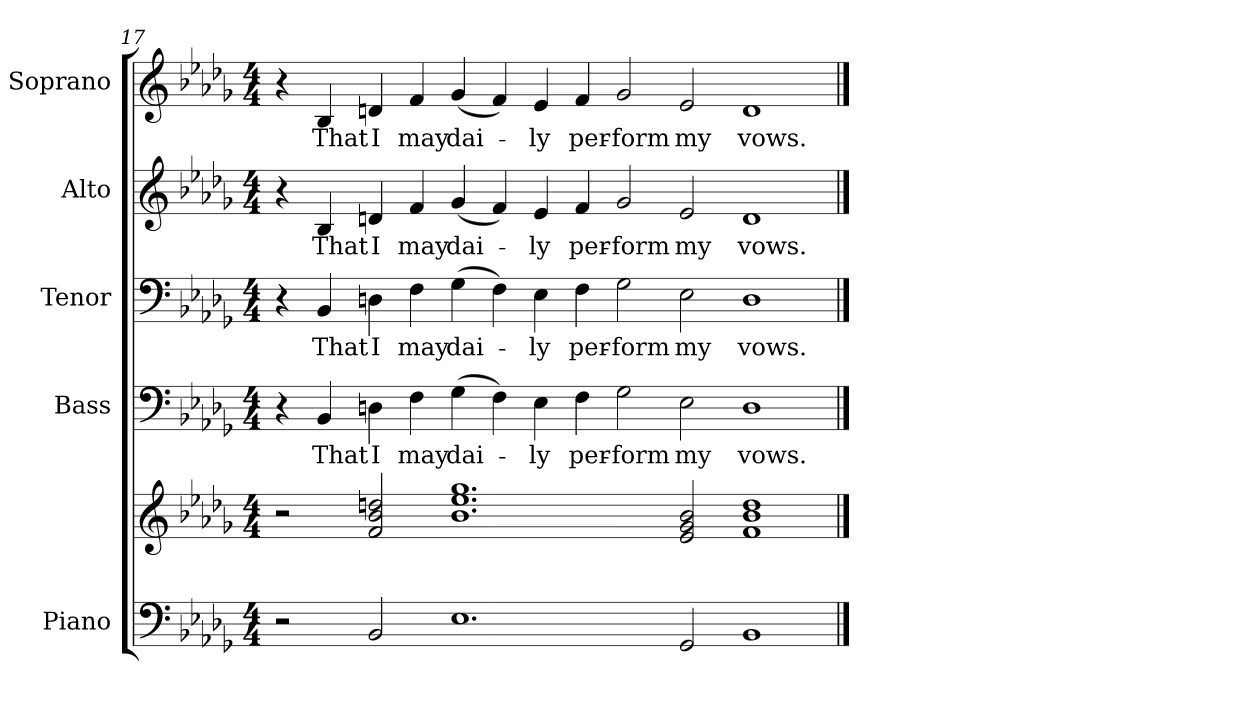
**kern	**kern	**kern	**text	**kern	**text	**kern	**text	**kern	**text
*part5	*part5	*part4	*part4	*part3	*part3	*part2	*part2	*part1	*part1
*staff6	*staff5	*staff4	*staff4	*staff3	*staff3	*staff2	*staff2	*staff1	*staff1
*I"Piano	*	*I"Bass	*	*I"Tenor	*	*I"Alto	*	*I"Soprano	*
*I'Pno.	*	*I'B.	*	*I'T.	*	*I'A.	*	*I'S.	*
!!LO:PB:g=z
*clefF4	*clefG2	*clefF4	*	*clefF4	*	*clefG2	*	*clefG2	*
*k[b-e-a-d-g-]	*k[b-e-a-d-g-]	*k[b-e-a-d-g-]	*	*k[b-e-a-d-g-]	*	*k[b-e-a-d-g-]	*	*k[b-e-a-d-g-]	*
*D-:	*D-:	*D-:	*	*D-:	*	*D-:	*	*D-:	*
*M4/4	*M4/4	*M4/4	*	*M4/4	*	*M4/4	*	*M4/4	*
=17	=17	=17	=17	=17	=17	=17	=17	=17	=17
2r	2r	4r	.	4r	.	4r	.	4r	.
!	!	!	!LO:LY:b:color=#000000	!	!	!	!	!	!
!	!	!	!	!	!LO:LY:b:color=#000000	!	!	!	!
!	!	!	!	!	!	!	!LO:LY:b:color=#000000	!	!
!	!	!	!	!	!	!	!	!	!LO:LY:b:color=#000000
.	.	4BB-i/	That	4BB-i/	That	4B-i/	That	4B-i/	That
!	!	!	!LO:LY:b:color=#000000	!	!	!	!	!	!
!	!	!	!	!	!LO:LY:b:color=#000000	!	!	!	!
!	!	!	!	!	!	!	!LO:LY:b:color=#000000	!	!
!	!	!	!	!	!	!	!	!	!LO:LY:b:color=#000000
2BB-i/	2fi/ 2b-i 2ddni	4Dni\	I	4Dni\	I	4dni/	I	4dni/	I
!	!	!	!LO:LY:b:color=#000000	!	!	!	!	!	!
!	!	!	!	!	!LO:LY:b:color=#000000	!	!	!	!
!	!	!	!	!	!	!	!LO:LY:b:color=#000000	!	!
!	!	!	!	!	!	!	!	!	!LO:LY:b:color=#000000
.	.	4Fi\	may	4Fi\	may	4fi/	may	4fi/	may
!	!	!	!LO:LY:b:color=#000000	!	!	!	!	!	!
!	!	!	!	!	!LO:LY:b:color=#000000	!	!	!	!
!	!	!	!	!	!	!	!LO:LY:b:color=#000000	!	!
!	!	!	!	!	!	!	!	!	!LO:LY:b:color=#000000
1.E-i	1.b-i 1.ee-i 1.gg-i	(4G-i\	dai-	(4G-i\	dai-	(4g-i/	dai-	(4g-i/	dai-
.	.	4Fi\)	.	4Fi\)	.	4fi/)	.	4fi/)	.
!	!	!	!LO:LY:b:color=#000000	!	!	!	!	!	!
!	!	!	!	!	!LO:LY:b:color=#000000	!	!	!	!
!	!	!	!	!	!	!	!LO:LY:b:color=#000000	!	!
!	!	!	!	!	!	!	!	!	!LO:LY:b:color=#000000
.	.	4E-i\	-ly	4E-i\	-ly	4e-i/	-ly	4e-i/	-ly
!	!	!	!LO:LY:b:color=#000000	!	!	!	!	!	!
!	!	!	!	!	!LO:LY:b:color=#000000	!	!	!	!
!	!	!	!	!	!	!	!LO:LY:b:color=#000000	!	!
!	!	!	!	!	!	!	!	!	!LO:LY:b:color=#000000
.	.	4Fi\	per-	4Fi\	per-	4fi/	per-	4fi/	per-
!	!	!	!LO:LY:b:color=#000000	!	!	!	!	!	!
!	!	!	!	!	!LO:LY:b:color=#000000	!	!	!	!
!	!	!	!	!	!	!	!LO:LY:b:color=#000000	!	!
!	!	!	!	!	!	!	!	!	!LO:LY:b:color=#000000
.	.	2G-i\	-form	2G-i\	-form	2g-i/	-form	2g-i/	-form
!	!	!	!LO:LY:b:color=#000000	!	!	!	!	!	!
!	!	!	!	!	!LO:LY:b:color=#000000	!	!	!	!
!	!	!	!	!	!	!	!LO:LY:b:color=#000000	!	!
!	!	!	!	!	!	!	!	!	!LO:LY:b:color=#000000
2GG-i/	2e-i/ 2g-i 2b-i	2E-i\	my	2E-i\	my	2e-i/	my	2e-i/	my
!	!	!	!LO:LY:b:color=#000000	!	!	!	!	!	!
!	!	!	!	!	!LO:LY:b:color=#000000	!	!	!	!
!	!	!	!	!	!	!	!LO:LY:b:color=#000000	!	!
!	!	!	!	!	!	!	!	!	!LO:LY:b:color=#000000
1BB-i	1fi 1b-i 1ddi	1Di	vows.	1Di	vows.	1di	vows.	1di	vows.
==	==	==	==	==	==	==	==	==	==
*-	*-	*-	*-	*-	*-	*-	*-	*-	*-
